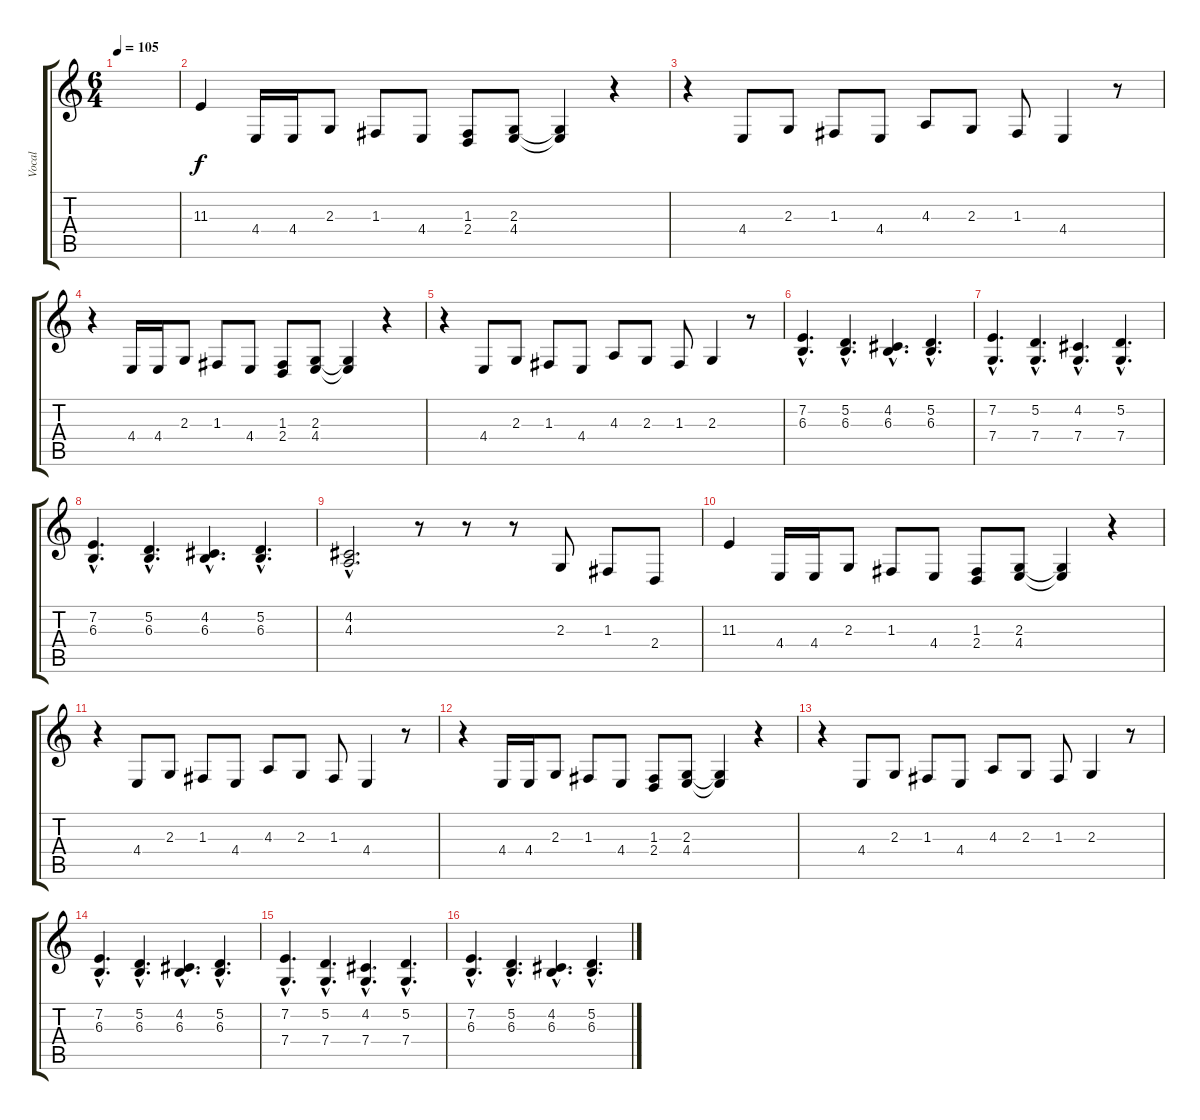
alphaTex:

\track ("Vocal" "Vocal") {instrument choiraahs}
\staff {score tabs}
\tuning (D4 A3 F3 C3 G2 D2) {hide}
\ts (6 4)
\tempo 105
\clef g2
\ks c
|
11.3.4 4.4.16 4.4.16 2.3.8 1.3.8 4.4.8 (1.3 2.4).8 (2.3 4.4).8 (2.3{t} 4.4{t}).4 r.4 |
r.4 4.4.8 2.3.8 1.3.8 4.4.8 4.3.8 2.3.8 1.3.8 4.4.4 r.8 |
r.4 4.4.16 4.4.16 2.3.8 1.3.8 4.4.8 (1.3 2.4).8 (2.3 4.4).8 (2.3{t} 4.4{t}).4 r.4 |
r.4 4.4.8 2.3.8 1.3.8 4.4.8 4.3.8 2.3.8 1.3.8 2.3.4 r.8 |
(7.2{hac} 6.3{hac}).4{d} (5.2{hac} 6.3{hac}).4{d} (4.2{hac} 6.3{hac}).4{d} (5.2{hac} 6.3{hac}).4{d} |
(7.2{hac} 7.4{hac}).4{d} (5.2{hac} 7.4{hac}).4{d} (4.2{hac} 7.4{hac}).4{d} (5.2{hac} 7.4{hac}).4{d} |
(7.2{hac} 6.3{hac}).4{d} (5.2{hac} 6.3{hac}).4{d} (4.2{hac} 6.3{hac}).4{d} (5.2{hac} 6.3{hac}).4{d} |
(4.2{hac} 4.3{hac}).2{d} r.8 r.8 r.8 2.3.8 1.3.8 2.4.8 |
11.3.4 4.4.16 4.4.16 2.3.8 1.3.8 4.4.8 (1.3 2.4).8 (2.3 4.4).8 (2.3{t} 4.4{t}).4 r.4 |
r.4 4.4.8 2.3.8 1.3.8 4.4.8 4.3.8 2.3.8 1.3.8 4.4.4 r.8 |
r.4 4.4.16 4.4.16 2.3.8 1.3.8 4.4.8 (1.3 2.4).8 (2.3 4.4).8 (2.3{t} 4.4{t}).4 r.4 |
r.4 4.4.8 2.3.8 1.3.8 4.4.8 4.3.8 2.3.8 1.3.8 2.3.4 r.8 |
(7.2{hac} 6.3{hac}).4{d} (5.2{hac} 6.3{hac}).4{d} (4.2{hac} 6.3{hac}).4{d} (5.2{hac} 6.3{hac}).4{d} |
(7.2{hac} 7.4{hac}).4{d} (5.2{hac} 7.4{hac}).4{d} (4.2{hac} 7.4{hac}).4{d} (5.2{hac} 7.4{hac}).4{d} |
(7.2{hac} 6.3{hac}).4{d} (5.2{hac} 6.3{hac}).4{d} (4.2{hac} 6.3{hac}).4{d} (5.2{hac} 6.3{hac}).4{d}
